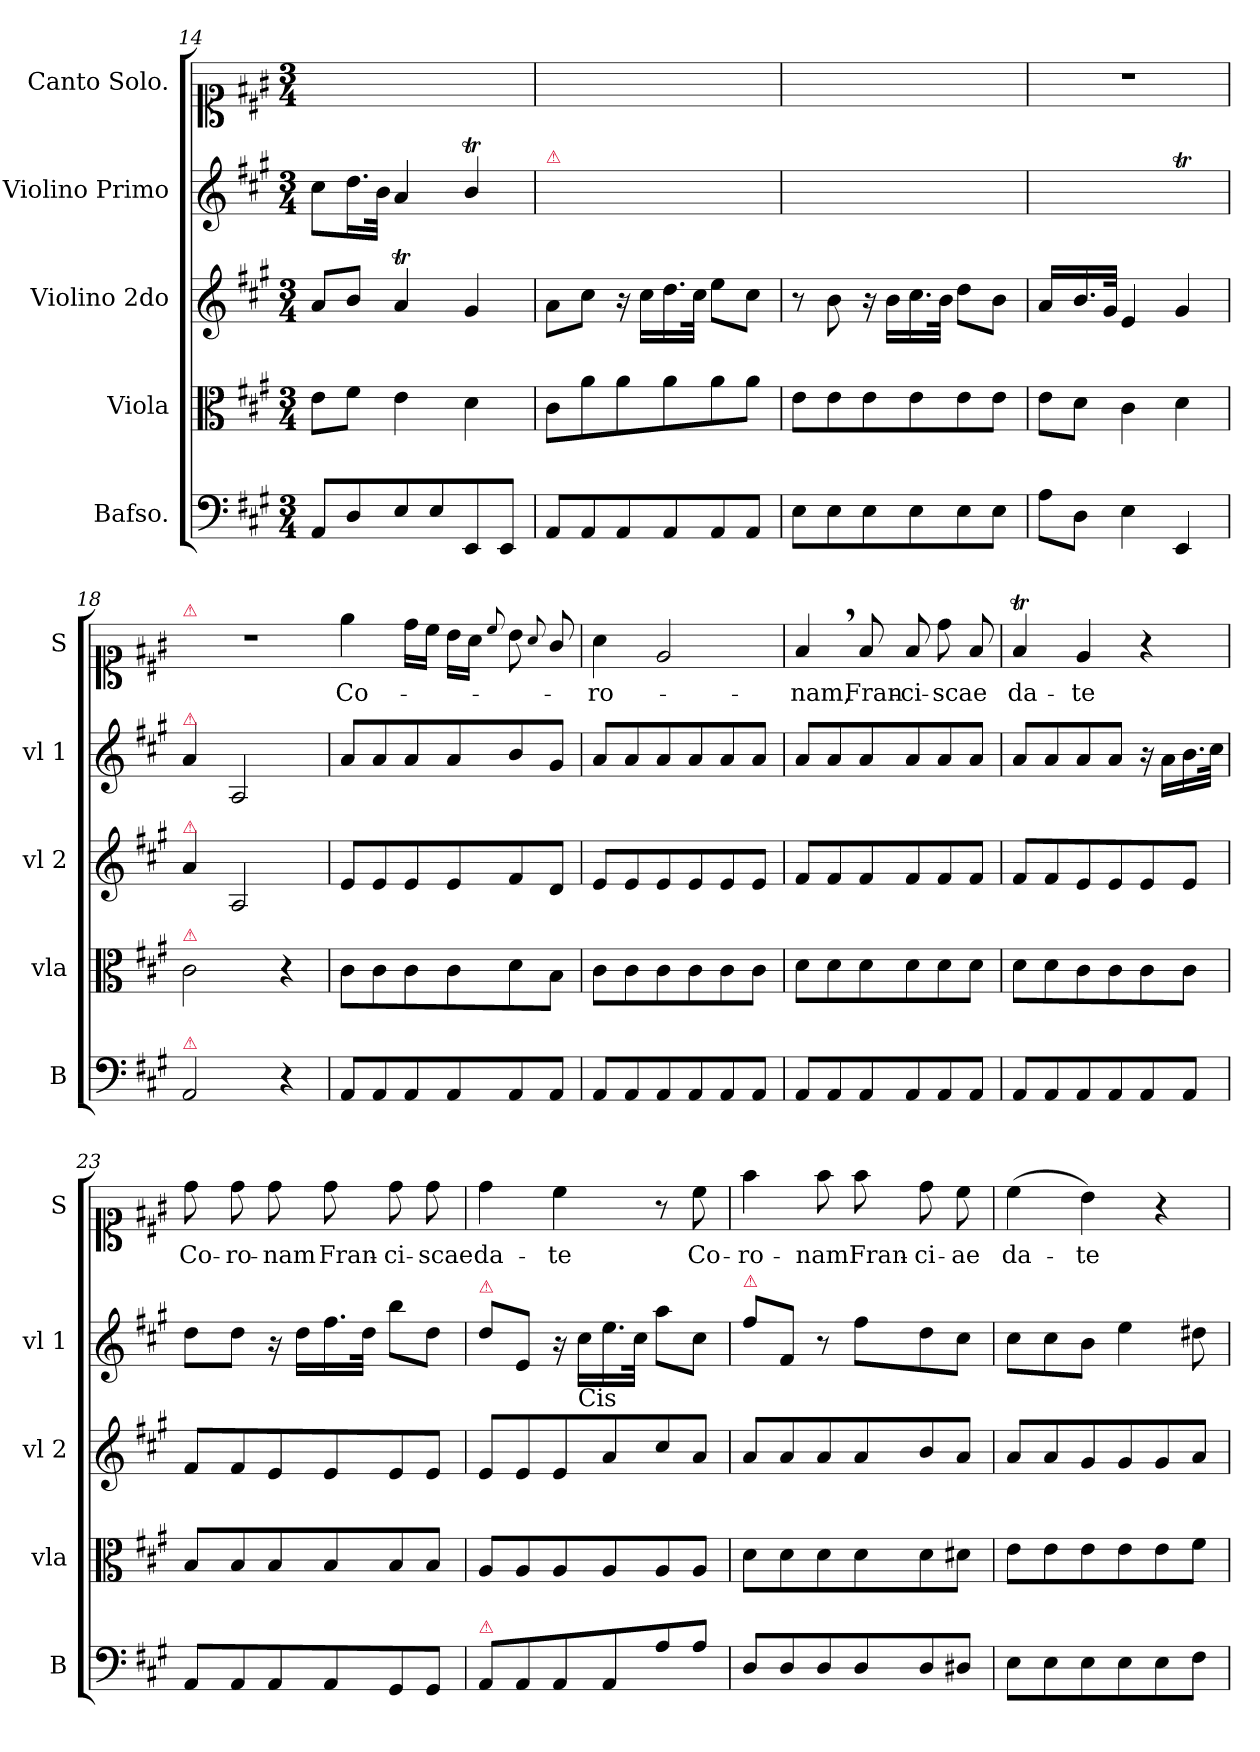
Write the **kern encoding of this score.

**kern	**dynam	**kern	**dynam	**kern	**dynam	**kern	**kern	**text
*part5	*part5	*part4	*part4	*part3	*part3	*part2	*part1	*part1
*staff5	*staff5	*staff4	*staff4	*staff3	*staff3	*staff2	*staff1	*staff1
*I"Bafso.	*	*I"Viola	*	*I"Violino 2do	*	*I"Violino Primo	*I"Canto Solo.	*
*I'B	*	*I'vla	*	*I'vl 2	*	*I'vl 1	*I'S	*
*clefF4	*	*clefC3	*	*clefG2	*	*clefG2	*clefC1	*
*k[f#c#g#]	*	*k[f#c#g#]	*	*k[f#c#g#]	*	*k[f#c#g#]	*k[f#c#g#]	*
*M3/4	*	*M3/4	*	*M3/4	*	*M3/4	*M3/4	*
=14	=14	=14	=14	=14	=14	=14	=14	=14
8AA/L	.	8e\L	.	8a/L	.	8cc#\L	2.ryy	.
8D/	.	8f#\J	.	8b/J	.	16.dd\L	.	.
.	.	.	.	.	.	32b\JJk	.	.
8E/	.	4e\	.	4aT/	.	4a/	.	.
8E/	.	.	.	.	.	.	.	.
8EE/	.	4d\	.	4g#/	.	4bT/	.	.
8EE/J	.	.	.	.	.	.	.	.
=15	=15	=15	=15	=15	=15	=15	=15	=15
!	!	!	!	!	!	!LO:TX:a:color=crimson:t=⚠	!	!
!	!LO:DY:b	!	!LO:DY:a	!	!	!	!	!
8AA/L	pi.	8c#\L	po&colon;	8a\L	pio	8a\Lyy	2.ryy	.
8AA/	.	8a\	.	8cc#\J	.	8ee\Jyy	.	.
8AA/	.	8a\	.	16r	.	16ryy	.	.
.	.	.	.	16cc#\LL	.	16ee\LLyy	.	.
8AA/	.	8a\	.	16.dd\	.	16.ff#\yy	.	.
.	.	.	.	32cc#\JJk	.	32ee\JJkyy	.	.
8AA/	.	8a\	.	8ee\L	.	8aa\Lyy	.	.
8AA/J	.	8a\J	.	8cc#\J	.	8ee\Jyy	.	.
=16	=16	=16	=16	=16	=16	=16	=16	=16
8E\L	.	8e\L	.	8r	.	8ryy	2.ryy	.
8E\	.	8e\	.	8b\	.	8dd\yy	.	.
8E\	.	8e\	.	16r	.	16ryy	.	.
.	.	.	.	16b\LL	.	16dd\LLyy	.	.
8E\	.	8e\	.	16.cc#\	.	16.ee\yy	.	.
.	.	.	.	32b\JJk	.	32dd\JJkyy	.	.
8E\	.	8e\	.	8dd\L	.	8bb\Lyy	.	.
8E\J	.	8e\J	.	8b\J	.	8dd\Jyy	.	.
=17	=17	=17	=17	=17	=17	=17	=17	=17
!	!	!	!	!LO:N:vis=16	!	!	!	!
8A\L	.	8e\L	.	8a/LL	.	8cc#\Lyy	2.r	.
8D\J	.	8d\J	.	16.b/	.	16.dd\Lyy	.	.
.	.	.	.	32g#/JJk	.	32b\JJkyy	.	.
4E\	.	4c#\	.	4e/	.	4a/yy	.	.
4EE/	.	4d\	.	4g#/	.	4bT/yy	.	.
=18	=18	=18	=18	=18	=18	=18	=18	=18
2AA/	.	2c#\	.	4a/	.	4a/	2.r	.
.	.	.	.	2A/	.	2A/	.	.
4r	.	4r	.	.	.	.	.	.
!	!	!	!	!	!	!	!LO:TX:a:color=crimson:t=⚠	!
!	!	!	!	!	!	!LO:TX:a:color=crimson:t=⚠	!	!
!	!	!	!	!LO:TX:a:color=crimson:t=⚠	!	!	!	!
!	!	!LO:TX:a:color=crimson:t=⚠	!	!	!	!	!	!
!LO:TX:a:color=crimson:t=⚠	!	!	!	!	!	!	!	!
=19	=19-	=19	=19-	=19	=19-	=19	=19-	=19-
!	!	!	!LO:DY:a	!	!LO:DY:a	!	!	!
8AA/L	.	8c#\L	pia.	8e/L	piu	8a/L	4ee\	Co-
8AA/	.	8c#\	.	8e/	.	8a/	.	.
8AA/	.	8c#\	.	8e/	.	8a/	16dd\LL	.
.	.	.	.	.	.	.	16cc#\JJ	.
8AA/	.	8c#\	.	8e/	.	8a/	16b\LL	.
.	.	.	.	.	.	.	16a\JJ	.
.	.	.	.	.	.	.	8qqcc#/	.
8AA/	.	8d\	.	8f#/	.	8b/	8b\	.
.	.	.	.	.	.	.	8qqa/	.
8AA/J	.	8B\J	.	8d/J	.	8g#/J	8g#/	.
=20	=20	=20	=20	=20	=20	=20	=20	=20
8AA/L	.	8c#\L	.	8e/L	.	8a/L	4a\	-ro-
8AA/	.	8c#\	.	8e/	.	8a/	.	.
8AA/	.	8c#\	.	8e/	.	8a/	2e/	.
8AA/	.	8c#\	.	8e/	.	8a/	.	.
8AA/	.	8c#\	.	8e/	.	8a/	.	.
8AA/J	.	8c#\J	.	8e/J	.	8a/J	.	.
=21	=21	=21	=21	=21	=21	=21	=21	=21
8AA/L	.	8d\L	.	8f#/L	.	8a/L	4f#,</	-nam,
8AA/	.	8d\	.	8f#/	.	8a/	.	.
8AA/	.	8d\	.	8f#/	.	8a/	8f#/	Fran-
8AA/	.	8d\	.	8f#/	.	8a/	8f#/	-ci-
8AA/	.	8d\	.	8f#/	.	8a/	8dd\	-scae
8AA/J	.	8d\J	.	8f#/J	.	8a/J	8f#/	.
=22	=22	=22	=22	=22	=22	=22	=22	=22
8AA/L	.	8d\L	.	8f#/L	.	8a/L	4f#T/	da-
8AA/	.	8d\	.	8f#/	.	8a/	.	.
8AA/	.	8c#\	.	8e/	.	8a/	4e/	-te
8AA/	.	8c#\	.	8e/	.	8a/J	.	.
8AA/	.	8c#\	.	8e/	.	16r	4r	.
.	.	.	.	.	.	16a\LL	.	.
8AA/J	.	8c#\J	.	8e/J	.	16.b\	.	.
.	.	.	.	.	.	32cc#\JJk	.	.
=23	=23	=23	=23	=23	=23	=23	=23	=23
8AA/L	.	8B/L	.	8f#/L	.	8dd\L	8dd\	Co-
8AA/	.	8B/	.	8f#/	.	8dd\J	8dd!\	-ro-
8AA/	.	8B/	.	8e/	.	16r	8dd\	-nam
.	.	.	.	.	.	16dd\LL	.	.
8AA/	.	8B/	.	8e/	.	16.ff#\	8dd\	Fran-
.	.	.	.	.	.	32dd\JJk	.	.
8GG#/	.	8B/	.	8e/	.	8bb\L	8dd\	-ci-
8GG#/J	.	8B/J	.	8e/J	.	8dd\J	8dd\	-scae
=24	=24	=24	=24	=24	=24	=24	=24	=24
!	!	!	!	!	!	!LO:TX:a:color=crimson:t=⚠	!	!
!LO:TX:a:color=crimson:t=⚠	!	!	!	!	!	!	!	!
8AA/L	.	8A/L	.	8e/L	.	8dd\L	4dd\	da-
8AA/	.	8A/	.	8e/	.	8e/J	.	.
8AA/	.	8A/	.	8e/	.	16r	4cc#\	-te
!	!	!	!	!	!	!LO:TX:b:t=Cis	!	!
.	.	.	.	.	.	16cc#\LL	.	.
8AA/	.	8A/	.	8a/	.	16.ee\	.	.
.	.	.	.	.	.	32cc#\JJk	.	.
8A\	.	8A/	.	8cc#/	.	8aa\L	8r	.
8A\J	.	8A/J	.	8a/J	.	8cc#\J	8cc#\	Co-
=25	=25	=25	=25	=25	=25	=25	=25	=25
!	!	!	!	!	!	!LO:TX:a:color=crimson:t=⚠	!	!
8D/L	.	8d\L	.	8a/L	.	8ff#\L	4ff#\	-ro-
8D/	.	8d\	.	8a/	.	8f#/J	.	.
8D/	.	8d\	.	8a/	.	8r	8ff#!\	-nam
8D/	.	8d\	.	8a/	.	8ff#\L	8ff#\	Fran-
8D/	.	8d\	.	8b/	.	8dd\	8dd\	-ci-
8D#X/J	.	8d#X\J	.	8a/J	.	8cc#\J	8cc#\	-ae
=26	=26	=26	=26	=26	=26	=26	=26	=26
8E\L	.	8e\L	.	8a/L	.	8cc#\L	(4cc#\	da-
8E\	.	8e\	.	8a/	.	8cc#\	.	.
8E\	.	8e\	.	8g#/	.	8b\J	4b\)	-te
8E\	.	8e\	.	8g#/	.	4ee\	.	.
8E\	.	8e\	.	8g#/	.	.	4r	.
8F#\J	.	8f#\J	.	8a/J	.	8dd#X\	.	.
=	=	=	=	=	=	=	=	=
*-	*-	*-	*-	*-	*-	*-	*-	*-
